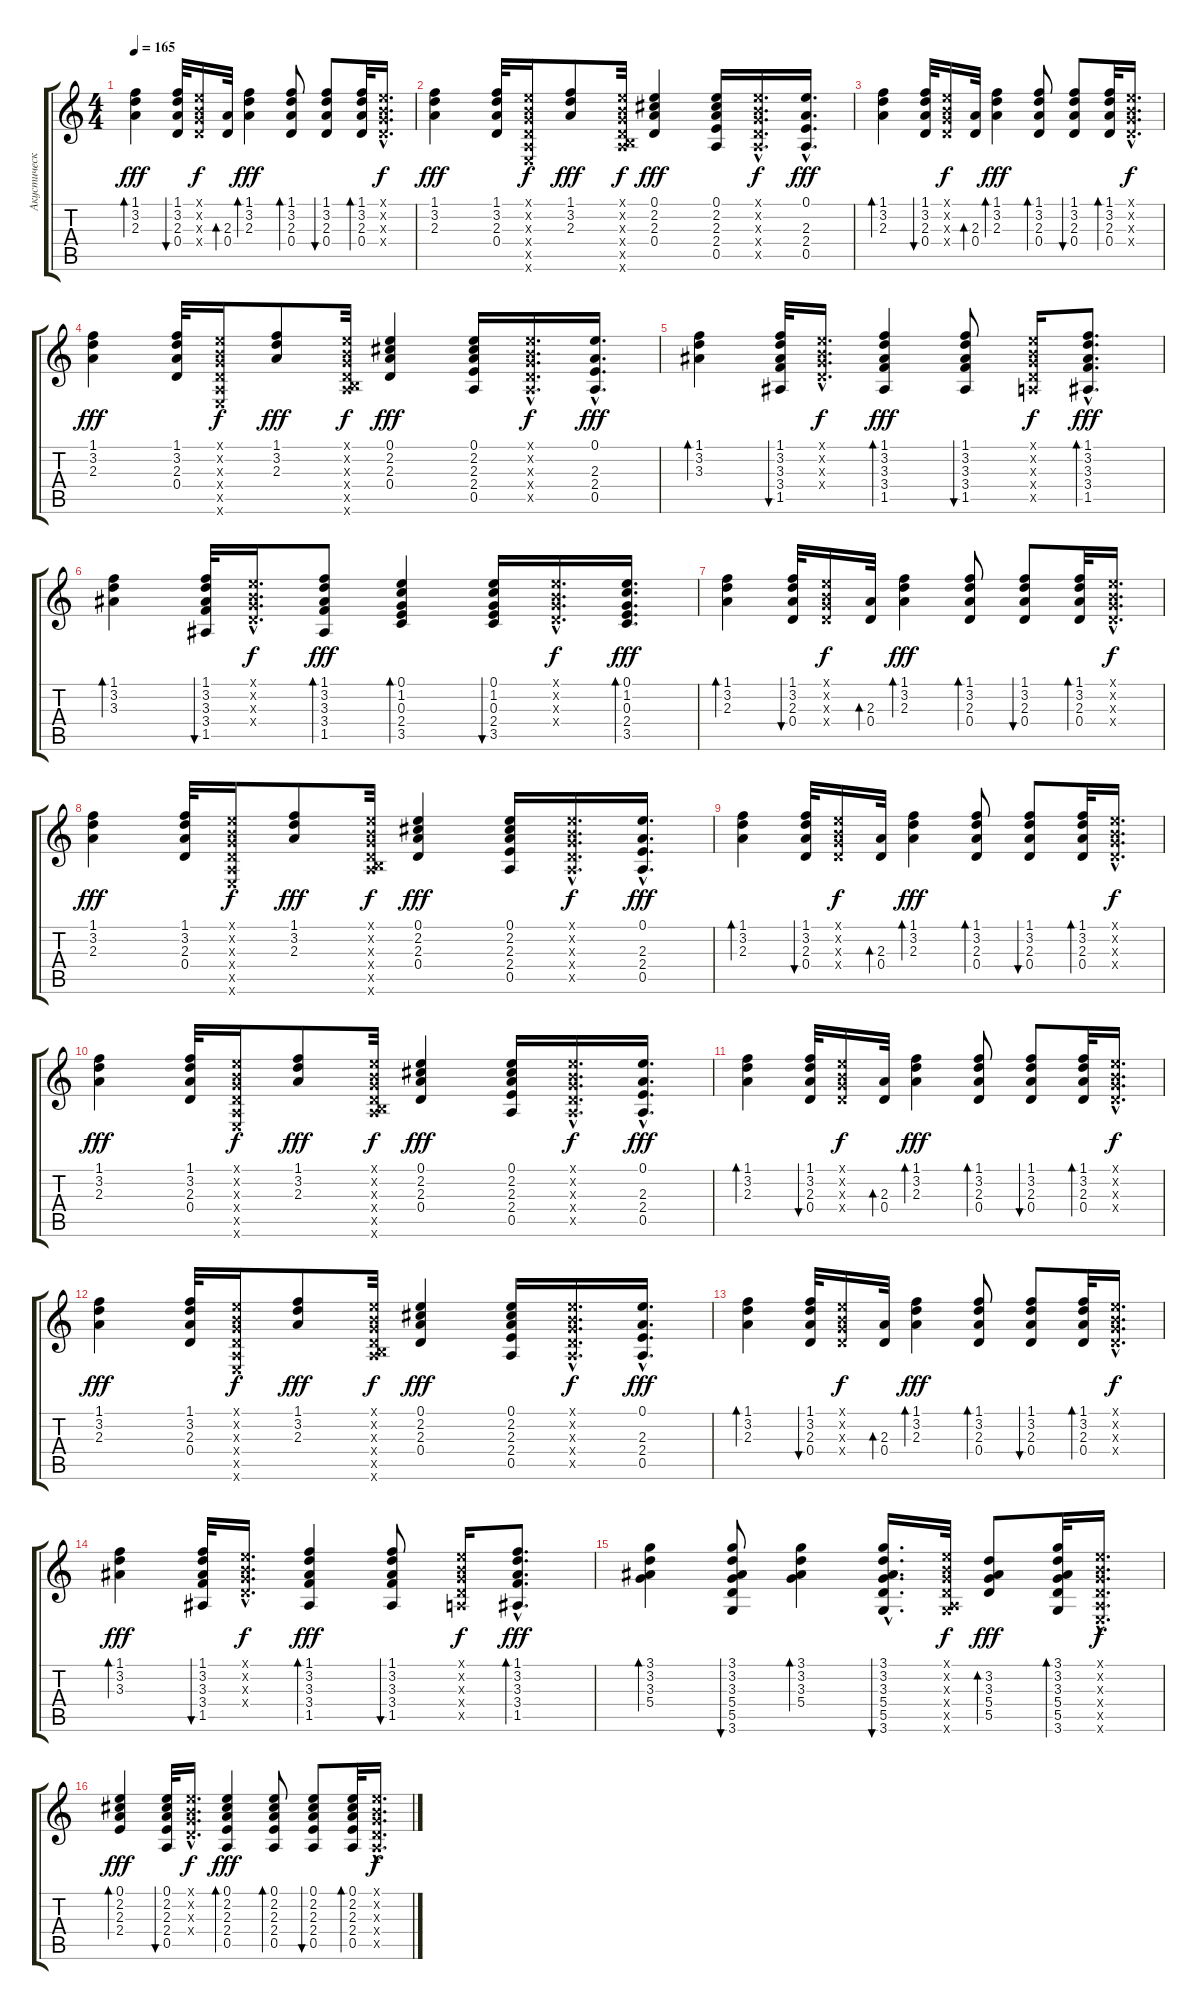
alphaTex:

\track ("Акустическая гитара" "Акустическ") {instrument acousticguitarnylon}
\staff {score tabs}
\tuning (E4 B3 G3 D3 A2 E2) {hide}
\ts (4 4)
\tempo 165
\clef g2
\ks c
(1.1 3.2 2.3).4{bd 60 dy fff} (1.1 3.2 2.3 0.4).32{bu 60} (0.1{x} 0.2{x} 0.3{x} 0.4{x}).16{dy f} (2.3 0.4).32{bd 60} (1.1 3.2 2.3).4{bd 60 dy fff} (1.1 3.2 2.3 0.4).8{bd 60} (1.1 3.2 2.3 0.4).8{bu 60} (1.1 3.2 2.3 0.4).32{bd 60} (0.1{hac x} 0.2{hac x} 0.3{hac x} 0.4{hac x}).16{d dy f} |
(1.1 3.2 2.3).4{dy fff} (1.1 3.2 2.3 0.4).32 (0.1{x} 0.2{x} 0.3{x} 0.4{x} 0.5{x} 0.6{x}).16{dy f} (1.1 3.2 2.3).8{dy fff} (0.1{x} 0.2{x} 0.3{x} 0.4{x} 0.5{x} 7.6{x}).32{dy f} (0.1 2.2 2.3 0.4).4{dy fff} (0.1 2.2 2.3 2.4 0.5).16 (0.1{hac x} 0.2{hac x} 0.3{hac x} 0.4{hac x} 0.5{hac x}).16{d dy f} (0.1 2.3{hac} 2.4 0.5).16{d dy fff} |
(1.1 3.2 2.3).4{bd 60} (1.1 3.2 2.3 0.4).32{bu 60} (0.1{x} 0.2{x} 0.3{x} 0.4{x}).16{dy f} (2.3 0.4).32{bd 60} (1.1 3.2 2.3).4{bd 60 dy fff} (1.1 3.2 2.3 0.4).8{bd 60} (1.1 3.2 2.3 0.4).8{bu 60} (1.1 3.2 2.3 0.4).32{bd 60} (0.1{hac x} 0.2{hac x} 0.3{hac x} 0.4{hac x}).16{d dy f} |
(1.1 3.2 2.3).4{dy fff} (1.1 3.2 2.3 0.4).32 (0.1{x} 0.2{x} 0.3{x} 0.4{x} 0.5{x} 0.6{x}).16{dy f} (1.1 3.2 2.3).8{dy fff} (0.1{x} 0.2{x} 0.3{x} 0.4{x} 0.5{x} 7.6{x}).32{dy f} (0.1 2.2 2.3 0.4).4{dy fff} (0.1 2.2 2.3 2.4 0.5).16 (0.1{hac x} 0.2{hac x} 0.3{hac x} 0.4{hac x} 0.5{hac x}).16{d dy f} (0.1 2.3{hac} 2.4 0.5).16{d dy fff} |
(1.1 3.2 3.3).4{bd 60} (1.1 3.2 3.3 3.4 1.5).32{bu 60} (0.1{hac x} 0.2{hac x} 0.3{hac x} 0.4{hac x}).16{d dy f} (1.1 3.2 3.3 3.4 1.5).4{bd 60 dy fff} (1.1 3.2 3.3 3.4 1.5).8{bu 60} (0.1{x} 0.2{x} 0.3{x} 0.4{x} 0.5{x}).16{dy f} (1.1{hac} 3.2{hac} 3.3{hac} 3.4{hac} 1.5{hac}).8{d bd 60 dy fff} |
(1.1 3.2 3.3).4{bd 60} (1.1 3.2 3.3 3.4 1.5).32{bu 60} (0.1{hac x} 0.2{hac x} 0.3{hac x} 0.4{hac x}).16{d dy f} (1.1 3.2 3.3 3.4 1.5).8{bd 60 dy fff} (0.1 1.2 0.3 2.4 3.5).4{bd 60} (0.1 1.2 0.3 2.4 3.5).16{bu 60} (0.1{hac x} 0.2{hac x} 0.3{hac x} 0.4{hac x}).16{d dy f} (0.1 1.2 0.3 2.4 3.5).16{d bd 60 dy fff} |
(1.1 3.2 2.3).4{bd 60} (1.1 3.2 2.3 0.4).32{bu 60} (0.1{x} 0.2{x} 0.3{x} 0.4{x}).16{dy f} (2.3 0.4).32{bd 60} (1.1 3.2 2.3).4{bd 60 dy fff} (1.1 3.2 2.3 0.4).8{bd 60} (1.1 3.2 2.3 0.4).8{bu 60} (1.1 3.2 2.3 0.4).32{bd 60} (0.1{hac x} 0.2{hac x} 0.3{hac x} 0.4{hac x}).16{d dy f} |
(1.1 3.2 2.3).4{dy fff} (1.1 3.2 2.3 0.4).32 (0.1{x} 0.2{x} 0.3{x} 0.4{x} 0.5{x} 0.6{x}).16{dy f} (1.1 3.2 2.3).8{dy fff} (0.1{x} 0.2{x} 0.3{x} 0.4{x} 0.5{x} 7.6{x}).32{dy f} (0.1 2.2 2.3 0.4).4{dy fff} (0.1 2.2 2.3 2.4 0.5).16 (0.1{hac x} 0.2{hac x} 0.3{hac x} 0.4{hac x} 0.5{hac x}).16{d dy f} (0.1 2.3{hac} 2.4 0.5).16{d dy fff} |
(1.1 3.2 2.3).4{bd 60} (1.1 3.2 2.3 0.4).32{bu 60} (0.1{x} 0.2{x} 0.3{x} 0.4{x}).16{dy f} (2.3 0.4).32{bd 60} (1.1 3.2 2.3).4{bd 60 dy fff} (1.1 3.2 2.3 0.4).8{bd 60} (1.1 3.2 2.3 0.4).8{bu 60} (1.1 3.2 2.3 0.4).32{bd 60} (0.1{hac x} 0.2{hac x} 0.3{hac x} 0.4{hac x}).16{d dy f} |
(1.1 3.2 2.3).4{dy fff} (1.1 3.2 2.3 0.4).32 (0.1{x} 0.2{x} 0.3{x} 0.4{x} 0.5{x} 0.6{x}).16{dy f} (1.1 3.2 2.3).8{dy fff} (0.1{x} 0.2{x} 0.3{x} 0.4{x} 0.5{x} 7.6{x}).32{dy f} (0.1 2.2 2.3 0.4).4{dy fff} (0.1 2.2 2.3 2.4 0.5).16 (0.1{hac x} 0.2{hac x} 0.3{hac x} 0.4{hac x} 0.5{hac x}).16{d dy f} (0.1 2.3{hac} 2.4 0.5).16{d dy fff} |
(1.1 3.2 2.3).4{bd 60} (1.1 3.2 2.3 0.4).32{bu 60} (0.1{x} 0.2{x} 0.3{x} 0.4{x}).16{dy f} (2.3 0.4).32{bd 60} (1.1 3.2 2.3).4{bd 60 dy fff} (1.1 3.2 2.3 0.4).8{bd 60} (1.1 3.2 2.3 0.4).8{bu 60} (1.1 3.2 2.3 0.4).32{bd 60} (0.1{hac x} 0.2{hac x} 0.3{hac x} 0.4{hac x}).16{d dy f} |
(1.1 3.2 2.3).4{dy fff} (1.1 3.2 2.3 0.4).32 (0.1{x} 0.2{x} 0.3{x} 0.4{x} 0.5{x} 0.6{x}).16{dy f} (1.1 3.2 2.3).8{dy fff} (0.1{x} 0.2{x} 0.3{x} 0.4{x} 0.5{x} 7.6{x}).32{dy f} (0.1 2.2 2.3 0.4).4{dy fff} (0.1 2.2 2.3 2.4 0.5).16 (0.1{hac x} 0.2{hac x} 0.3{hac x} 0.4{hac x} 0.5{hac x}).16{d dy f} (0.1 2.3{hac} 2.4 0.5).16{d dy fff} |
(1.1 3.2 2.3).4{bd 60} (1.1 3.2 2.3 0.4).32{bu 60} (0.1{x} 0.2{x} 0.3{x} 0.4{x}).16{dy f} (2.3 0.4).32{bd 60} (1.1 3.2 2.3).4{bd 60 dy fff} (1.1 3.2 2.3 0.4).8{bd 60} (1.1 3.2 2.3 0.4).8{bu 60} (1.1 3.2 2.3 0.4).32{bd 60} (0.1{hac x} 0.2{hac x} 0.3{hac x} 0.4{hac x}).16{d dy f} |
(1.1 3.2 3.3).4{bd 60 dy fff} (1.1 3.2 3.3 3.4 1.5).32{bu 60} (0.1{hac x} 0.2{hac x} 0.3{hac x} 0.4{hac x}).16{d dy f} (1.1 3.2 3.3 3.4 1.5).4{bd 60 dy fff} (1.1 3.2 3.3 3.4 1.5).8{bu 60} (0.1{x} 0.2{x} 0.3{x} 0.4{x} 0.5{x}).16{dy f} (1.1{hac} 3.2{hac} 3.3{hac} 3.4{hac} 1.5{hac}).8{d bd 60 dy fff} |
(3.1 3.2 3.3 5.4).4{bd 60} (3.1 3.2 3.3 5.4 5.5 3.6).8{bu 60} (3.1 3.2 3.3 5.4).4{bd 60} (3.1 3.2 3.3 5.4 5.5{hac} 3.6{hac}).16{d bu 60} (0.1{x} 0.2{x} 0.3{x} 0.4{x} 0.5{x} 3.6{x}).32{dy f} (3.2 3.3 5.4 5.5).8{bd 60 dy fff} (3.1 3.2 3.3 5.4 5.5 3.6).32{bd 60} (0.1{hac x} 0.2{hac x} 0.3{hac x} 0.4{hac x} 0.5{hac x} 0.6{hac x}).16{d dy f} |
(0.1 2.2 2.3 2.4).4{bd 60 dy fff} (0.1 2.2 2.3 2.4 0.5).32{bu 60} (0.1{hac x} 0.2{hac x} 0.3{hac x} 0.4{hac x}).16{d dy f} (0.1 2.2 2.3 2.4 0.5).4{bd 60 dy fff} (0.1 2.2 2.3 2.4 0.5).8{bd 60} (0.1 2.2 2.3 2.4 0.5).8{bu 60} (0.1 2.2 2.3 2.4 0.5).32{bd 60} (0.1{hac x} 0.2{hac x} 0.3{hac x} 0.4{hac x} 0.5{hac x}).16{d dy f}
